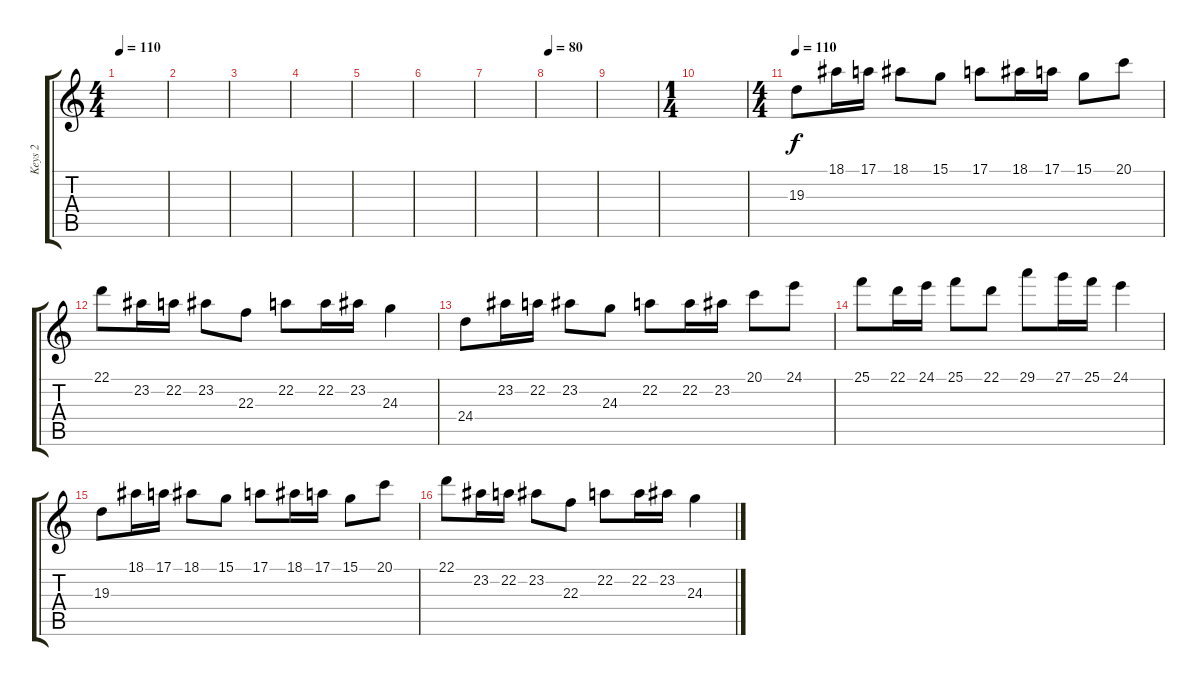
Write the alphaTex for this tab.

\track ("Keys 2" "Keys 2") {instrument stringensemble1}
\staff {score tabs}
\tuning (E4 B3 G3 D3 A2 E2) {hide}
\ts (4 4)
\tempo 110
\clef g2
\ks c
|
|
|
|
|
|
|
\tempo 80
|
|
\ts (1 4)
|
\ts (4 4)
\tempo 110
19.3.8 18.1.16 17.1.16 18.1.8 15.1.8 17.1.8 18.1.16 17.1.16 15.1.8 20.1.8 |
22.1.8 23.2.16 22.2.16 23.2.8 22.3.8 22.2.8 22.2.16 23.2.16 24.3.4 |
24.4.8 23.2.16 22.2.16 23.2.8 24.3.8 22.2.8 22.2.16 23.2.16 20.1.8 24.1.8 |
25.1.8 22.1.16 24.1.16 25.1.8 22.1.8 29.1.8 27.1.16 25.1.16 24.1.4 |
19.3.8 18.1.16 17.1.16 18.1.8 15.1.8 17.1.8 18.1.16 17.1.16 15.1.8 20.1.8 |
22.1.8 23.2.16 22.2.16 23.2.8 22.3.8 22.2.8 22.2.16 23.2.16 24.3.4
